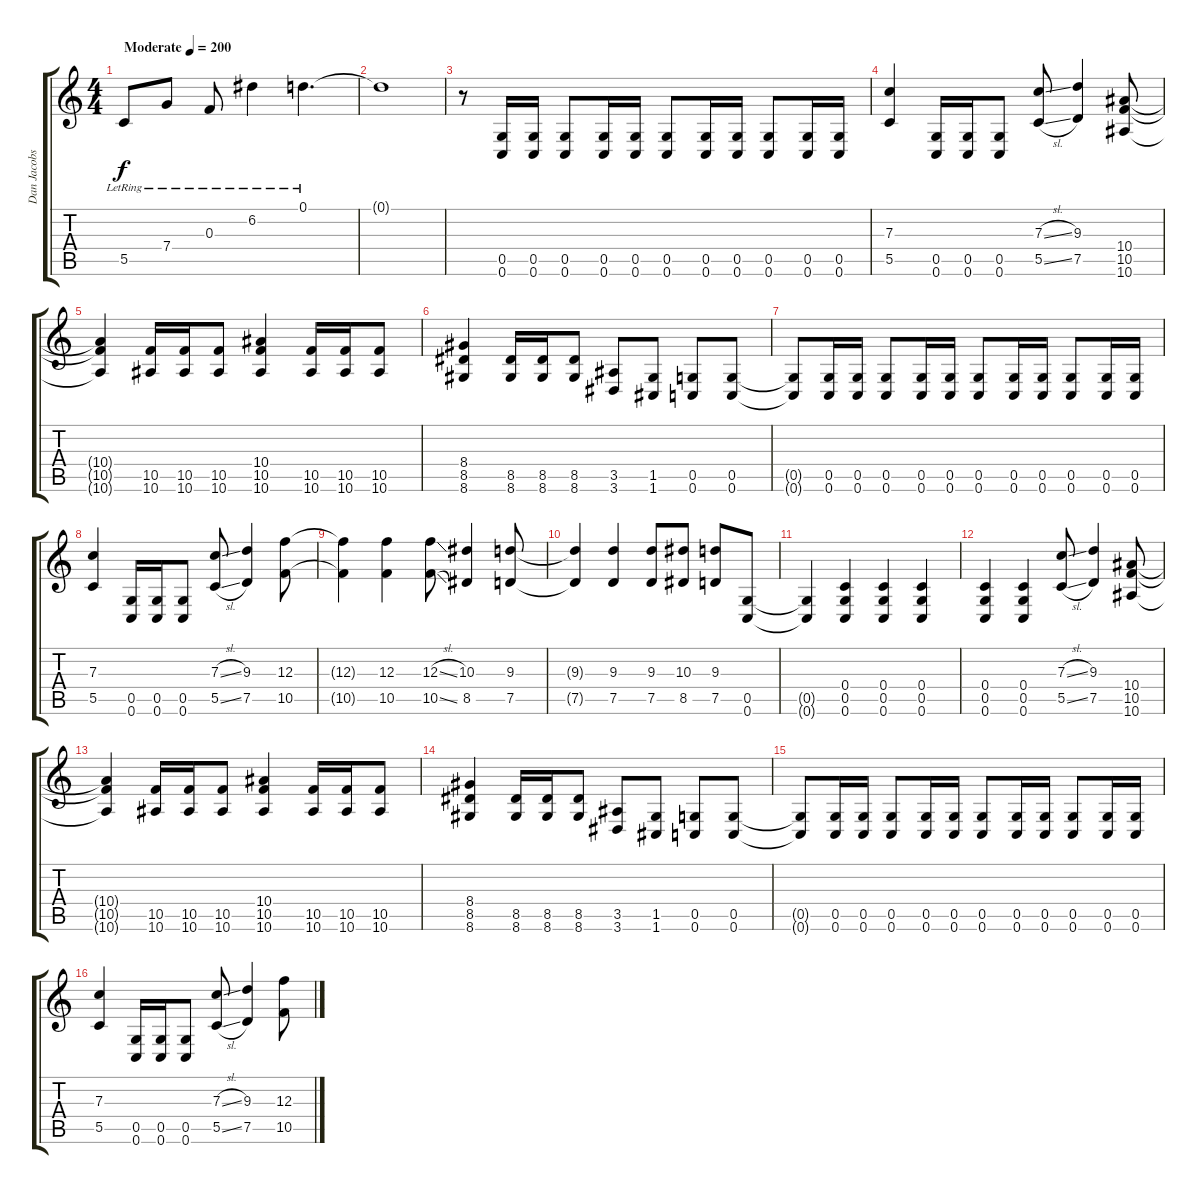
\track ("Dan Jacobs" "Dan Jacobs") {instrument distortionguitar}
\staff {score tabs}
\tuning (D4 A3 F3 C3 G2 C2) {hide}
\ts (4 4)
\tempo (200 "Moderate")
\clef g2
\ks c
5.5{lr}.8{dy f instrument electricguitarclean} 7.4{lr}.8 0.3{lr}.8 6.2{lr}.4 0.1{lr}.4{d} |
0.1{t}.1 |
r.8{instrument distortionguitar} (0.5 0.6).16 (0.5 0.6).16 (0.5 0.6).8 (0.5 0.6).16 (0.5 0.6).16 (0.5 0.6).8 (0.5 0.6).16 (0.5 0.6).16 (0.5 0.6).8 (0.5 0.6).16 (0.5 0.6).16 |
(7.3 5.5).4 (0.5 0.6).16 (0.5 0.6).16 (0.5 0.6).8 (7.3{sl} 5.5{sl}).8 (9.3 7.5).4 (10.4 10.5 10.6).8 |
(10.4{t} 10.5{t} 10.6{t}).4 (10.5 10.6).16 (10.5 10.6).16 (10.5 10.6).8 (10.4 10.5 10.6).4 (10.5 10.6).16 (10.5 10.6).16 (10.5 10.6).8 |
(8.4 8.5 8.6).4 (8.5 8.6).16 (8.5 8.6).16 (8.5 8.6).8 (3.5 3.6).8 (1.5 1.6).8 (0.5 0.6).8 (0.5 0.6).8 |
(0.5{t} 0.6{t}).8 (0.5 0.6).16 (0.5 0.6).16 (0.5 0.6).8 (0.5 0.6).16 (0.5 0.6).16 (0.5 0.6).8 (0.5 0.6).16 (0.5 0.6).16 (0.5 0.6).8 (0.5 0.6).16 (0.5 0.6).16 |
(7.3 5.5).4 (0.5 0.6).16 (0.5 0.6).16 (0.5 0.6).8 (7.3{sl} 5.5{sl}).8 (9.3 7.5).4 (12.3 10.5).8 |
(12.3{t} 10.5{t}).4 (12.3 10.5).4 (12.3{sl} 10.5{sl}).8 (10.3 8.5).4 (9.3 7.5).8 |
(9.3{t} 7.5{t}).4 (9.3 7.5).4 (9.3 7.5).8 (10.3 8.5).8 (9.3 7.5).8 (0.5 0.6).8 |
(0.5{t} 0.6{t}).4 (0.4 0.5 0.6).4 (0.4 0.5 0.6).4 (0.4 0.5 0.6).4 |
(0.4 0.5 0.6).4 (0.4 0.5 0.6).4 (7.3{sl} 5.5{sl}).8 (9.3 7.5).4 (10.4 10.5 10.6).8 |
(10.4{t} 10.5{t} 10.6{t}).4 (10.5 10.6).16 (10.5 10.6).16 (10.5 10.6).8 (10.4 10.5 10.6).4 (10.5 10.6).16 (10.5 10.6).16 (10.5 10.6).8 |
(8.4 8.5 8.6).4 (8.5 8.6).16 (8.5 8.6).16 (8.5 8.6).8 (3.5 3.6).8 (1.5 1.6).8 (0.5 0.6).8 (0.5 0.6).8 |
(0.5{t} 0.6{t}).8 (0.5 0.6).16 (0.5 0.6).16 (0.5 0.6).8 (0.5 0.6).16 (0.5 0.6).16 (0.5 0.6).8 (0.5 0.6).16 (0.5 0.6).16 (0.5 0.6).8 (0.5 0.6).16 (0.5 0.6).16 |
(7.3 5.5).4 (0.5 0.6).16 (0.5 0.6).16 (0.5 0.6).8 (7.3{sl} 5.5{sl}).8 (9.3 7.5).4 (12.3 10.5).8
